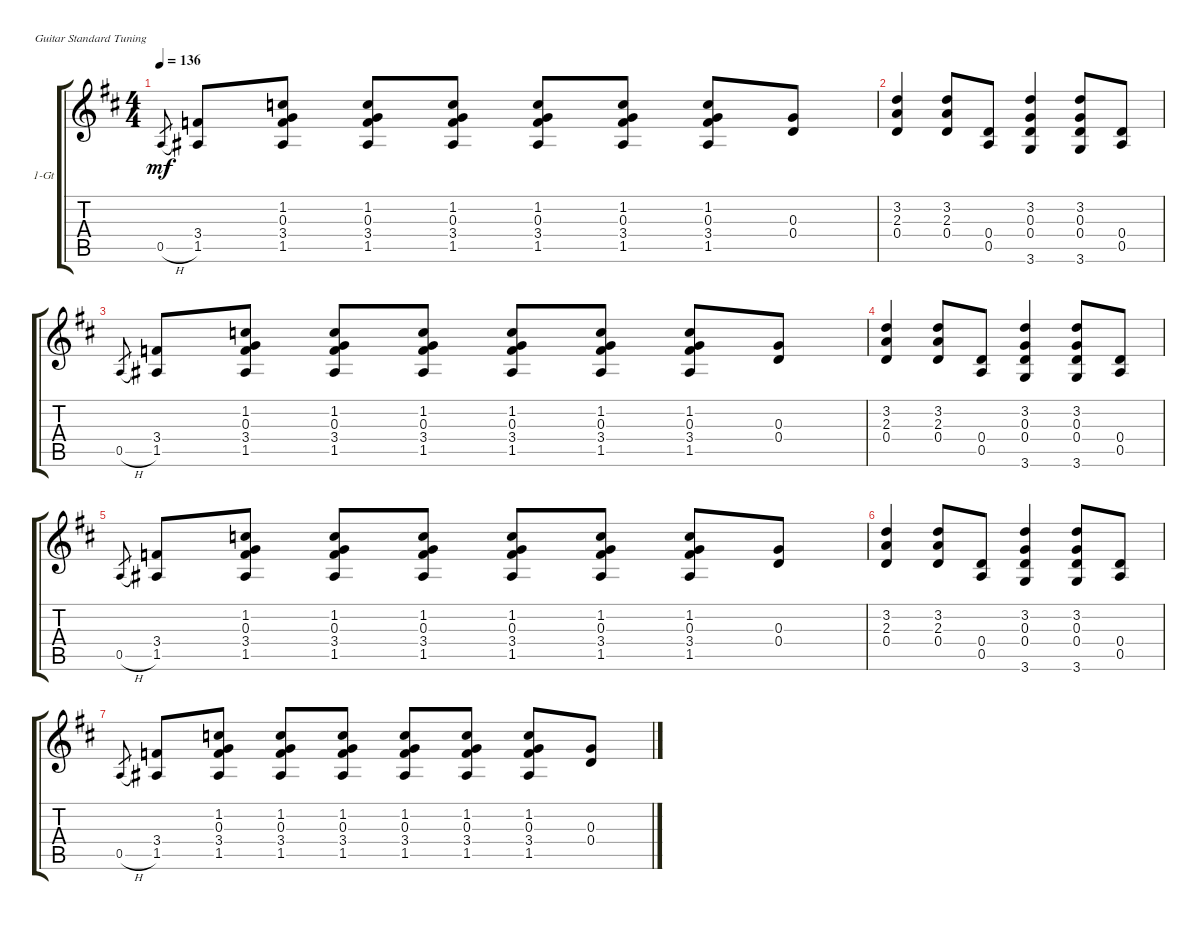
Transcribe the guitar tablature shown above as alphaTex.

\defaultSystemsLayout 4
\bracketExtendMode groupsimilarinstruments
\firstSystemTrackNameOrientation horizontal
\otherSystemsTrackNameOrientation horizontal
\track ("1 Guitar" "1-Gt") {instrument distortionguitar}
\staff {score tabs}
\tuning (E4 B3 G3 D3 A2 E2)
\ts (4 4)
\tempo 136
\clef g2
\scale
1.06305
\ks d
0.5{h}.8{gr dy mf} (1.5 3.4).8 (1.5 3.4 0.3 1.2).8 (1.5 3.4 0.3 1.2).8 (1.5 3.4 0.3 1.2).8 (1.5 3.4 0.3 1.2).8 (1.5 3.4 0.3 1.2).8 (1.5 3.4 0.3 1.2).8 (0.4 0.3).8 |
\scale
0.936948 (3.2 2.3 0.4).4 (3.2 2.3 0.4).8 (0.5 0.4).8 (3.6 0.4 0.3 3.2).4 (3.6 0.3 0.4 3.2).8 (0.5 0.4).8 |
\scale
1.06305 0.5{h}.8{gr} (1.5 3.4).8 (1.5 3.4 0.3 1.2).8 (1.5 3.4 0.3 1.2).8 (1.5 3.4 0.3 1.2).8 (1.5 3.4 0.3 1.2).8 (1.5 3.4 0.3 1.2).8 (1.5 3.4 0.3 1.2).8 (0.4 0.3).8 |
\scale
0.936948 (3.2 2.3 0.4).4 (3.2 2.3 0.4).8 (0.5 0.4).8 (3.6 0.4 0.3 3.2).4 (3.6 0.3 0.4 3.2).8 (0.5 0.4).8 |
\scale
1.06305 0.5{h}.8{gr} (1.5 3.4).8 (1.5 3.4 0.3 1.2).8 (1.5 3.4 0.3 1.2).8 (1.5 3.4 0.3 1.2).8 (1.5 3.4 0.3 1.2).8 (1.5 3.4 0.3 1.2).8 (1.5 3.4 0.3 1.2).8 (0.4 0.3).8 |
\scale
0.936948 (3.2 2.3 0.4).4 (3.2 2.3 0.4).8 (0.5 0.4).8 (3.6 0.4 0.3 3.2).4 (3.6 0.3 0.4 3.2).8 (0.5 0.4).8 |
0.5{h}.8{gr} (1.5 3.4).8 (1.5 3.4 0.3 1.2).8 (1.5 3.4 0.3 1.2).8 (1.5 3.4 0.3 1.2).8 (1.5 3.4 0.3 1.2).8 (1.5 3.4 0.3 1.2).8 (1.5 3.4 0.3 1.2).8 (0.4 0.3).8
